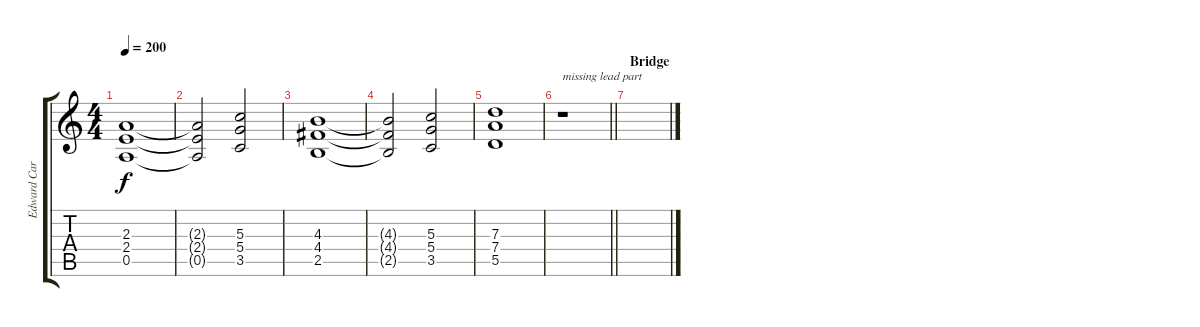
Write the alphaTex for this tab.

\track ("Edward Carlson" "Edward Car") {instrument overdrivenguitar}
\staff {score tabs}
\tuning (E4 B3 G3 D3 A2 E2) {hide}
\ts (4 4)
\tempo 200
\clef g2
\ks c
(2.3 2.4 0.5).1{dy f} |
(2.3{t} 2.4{t} 0.5{t}).2 (5.3 5.4 3.5).2 |
(4.3 4.4 2.5).1 |
(4.3{t} 4.4{t} 2.5{t}).2 (5.3 5.4 3.5).2 |
(7.3 7.4 5.5).1 |
\barLineRight lightlight
r.1{txt "missing lead part"} |
\section ("" "Bridge")
